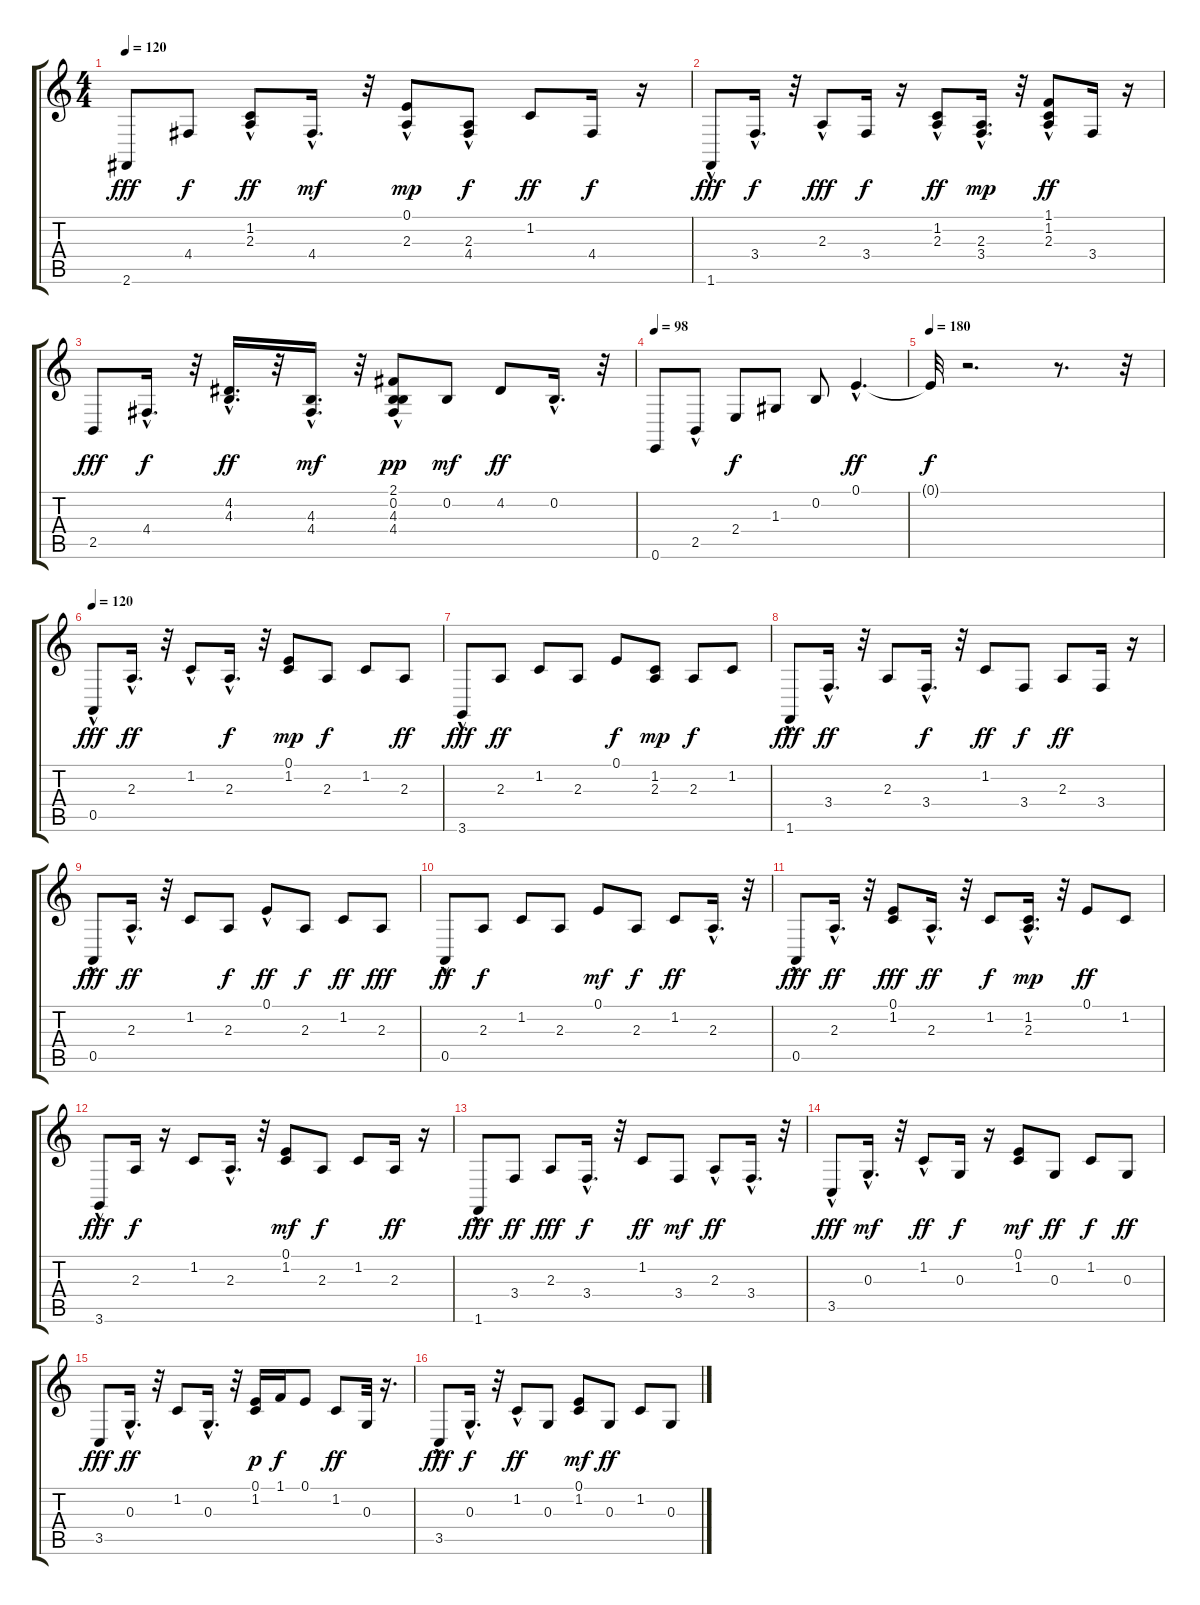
\track "" {instrument acousticgrandpiano}
\staff {score tabs}
\tuning (E4 B3 G3 D3 A2 E2) {hide}
\ts (4 4)
\tempo 120
\clef g2
\ks c
2.6.8{dy fff} 4.4.8{dy f} (1.2 2.3{hac}).8{dy ff} 4.4{hac}.16{d dy mf} r.32 (0.1 2.3{hac}).8{dy mp} (2.3 4.4{hac}).8{dy f} 1.2.8{dy ff} 4.4.16{dy f} r.16 |
1.6{hac}.8{dy fff} 3.4{hac}.16{d dy f} r.32 2.3{hac}.8{dy fff} 3.4.16{dy f} r.16 (1.2{hac} 2.3{hac}).8{dy ff} (2.3{hac} 3.4{hac}).16{d dy mp} r.32 (1.1{hac} 1.2{hac} 2.3{hac}).8{dy ff} 3.4.16 r.16 |
2.5.8{dy fff} 4.4{hac}.16{d dy f} r.32 (4.2 4.3{hac}).16{d dy ff} r.32 (4.3{hac} 4.4{hac}).16{d dy mf} r.32 (2.1 0.2 4.3 4.4{hac}).8{dy pp} 0.2.8{dy mf} 4.2.8{dy ff} 0.2{hac}.16{d} r.32 |
\tempo 98
0.6.8 2.5{hac}.8 2.4.8{dy f} 1.3.8 0.2.8 0.1{hac}.4{d dy ff} |
\tempo 180
0.1{t}.32{dy f} r.2{d} r.8{d} r.32 |
\tempo 120
0.5{hac}.8{dy fff} 2.3{hac}.16{d dy ff} r.32 1.2{hac}.8 2.3{hac}.16{d dy f} r.32 (0.1 1.2).8{dy mp} 2.3.8{dy f} 1.2.8 2.3.8{dy ff} |
3.6{hac}.8{dy fff} 2.3.8{dy ff} 1.2.8 2.3.8 0.1.8{dy f} (1.2 2.3).8{dy mp} 2.3.8{dy f} 1.2.8 |
1.6{hac}.8{dy fff} 3.4{hac}.16{d dy ff} r.32 2.3.8 3.4{hac}.16{d dy f} r.32 1.2.8{dy ff} 3.4.8{dy f} 2.3.8{dy ff} 3.4.16 r.16 |
0.5{hac}.8{dy fff} 2.3{hac}.16{d dy ff} r.32 1.2.8 2.3.8{dy f} 0.1{hac}.8{dy ff} 2.3.8{dy f} 1.2.8{dy ff} 2.3.8{dy fff} |
0.5{hac}.8{dy ff} 2.3.8{dy f} 1.2.8 2.3.8 0.1.8{dy mf} 2.3.8{dy f} 1.2.8{dy ff} 2.3{hac}.16{d} r.32 |
0.5{hac}.8{dy fff} 2.3{hac}.16{d dy ff} r.32 (0.1 1.2).8{dy fff} 2.3{hac}.16{d dy ff} r.32 1.2.8{dy f} (1.2 2.3{hac}).16{d dy mp} r.32 0.1.8{dy ff} 1.2.8 |
3.6{hac}.8{dy fff} 2.3.16{dy f} r.16 1.2.8 2.3{hac}.16{d} r.32 (0.1 1.2).8{dy mf} 2.3.8{dy f} 1.2.8 2.3.16{dy ff} r.16 |
1.6{hac}.8{dy fff} 3.4.8{dy ff} 2.3.8{dy fff} 3.4{hac}.16{d dy f} r.32 1.2.8{dy ff} 3.4.8{dy mf} 2.3{hac}.8{dy ff} 3.4{hac}.16{d} r.32 |
3.5{hac}.8{dy fff} 0.3{hac}.16{d dy mf} r.32 1.2{hac}.8{dy ff} 0.3.16{dy f} r.16 (0.1 1.2).8{dy mf} 0.3.8{dy ff} 1.2.8{dy f} 0.3.8{dy ff} |
3.5.8{dy fff} 0.3{hac}.16{d dy ff} r.32 1.2.8 0.3{hac}.16{d} r.32 (0.1 1.2).16{dy p} 1.1.16{dy f} 0.1.8 1.2.8{dy ff} 0.3.32 r.16{d} |
3.5{hac}.8{dy fff} 0.3{hac}.16{d dy f} r.32 1.2{hac}.8{dy ff} 0.3.8 (0.1 1.2).8{dy mf} 0.3.8{dy ff} 1.2.8 0.3.8
